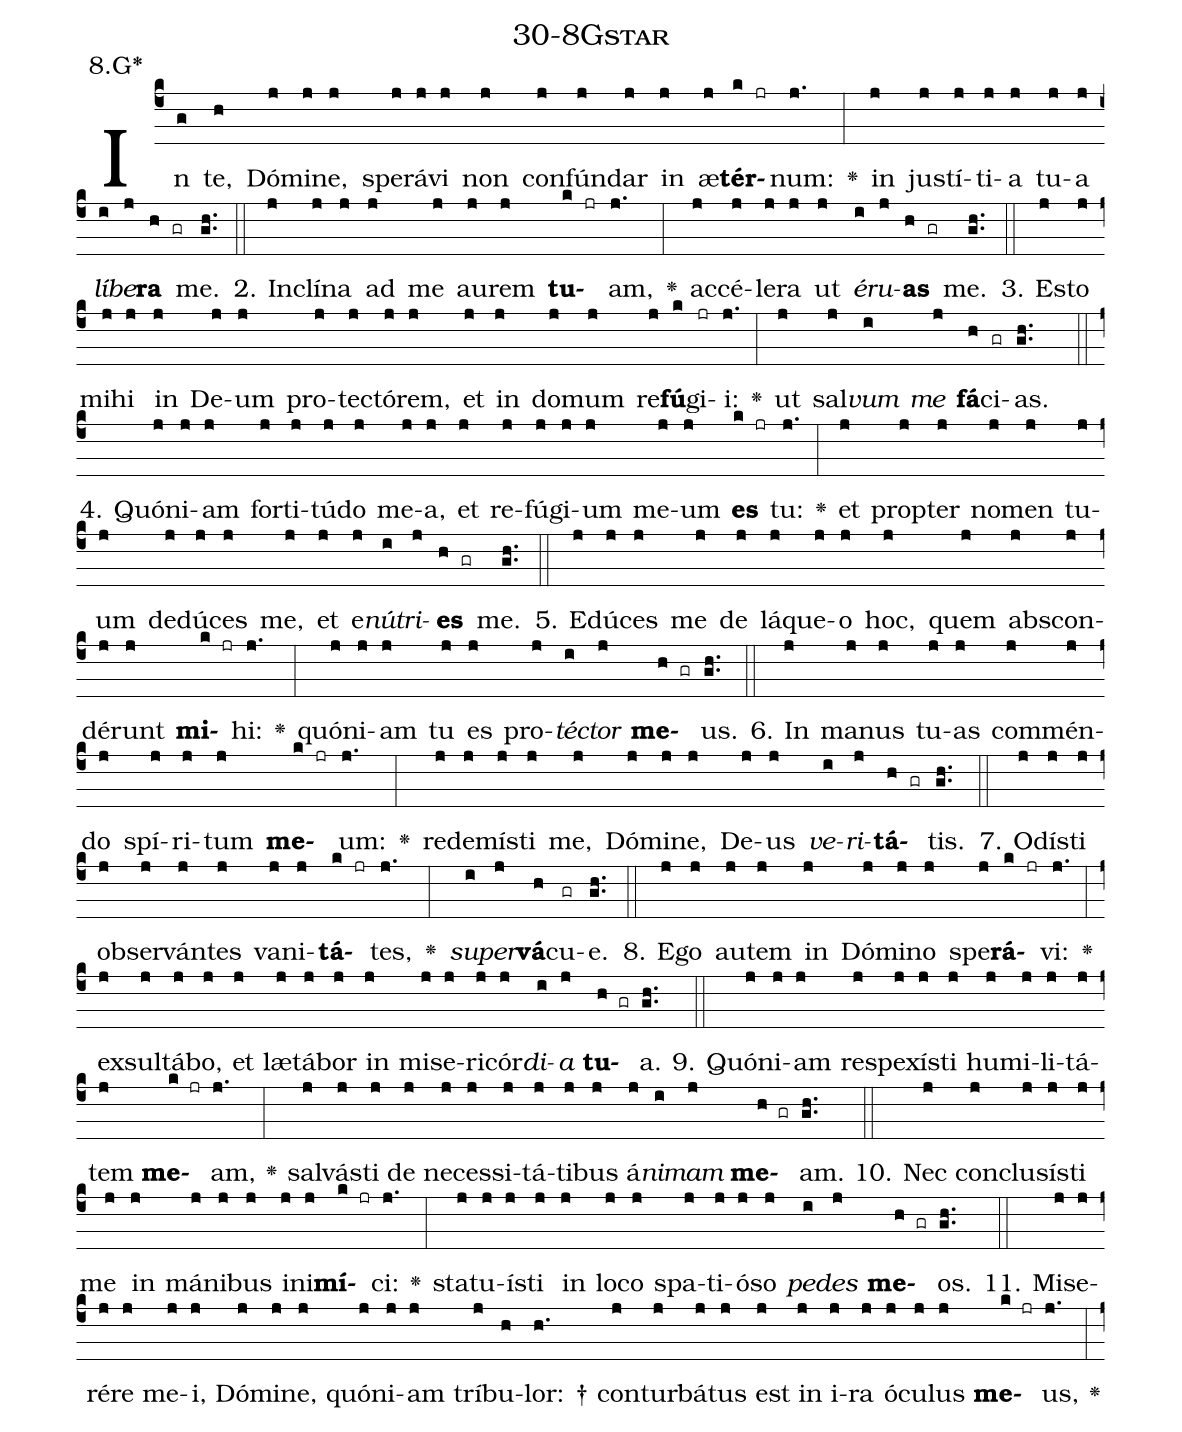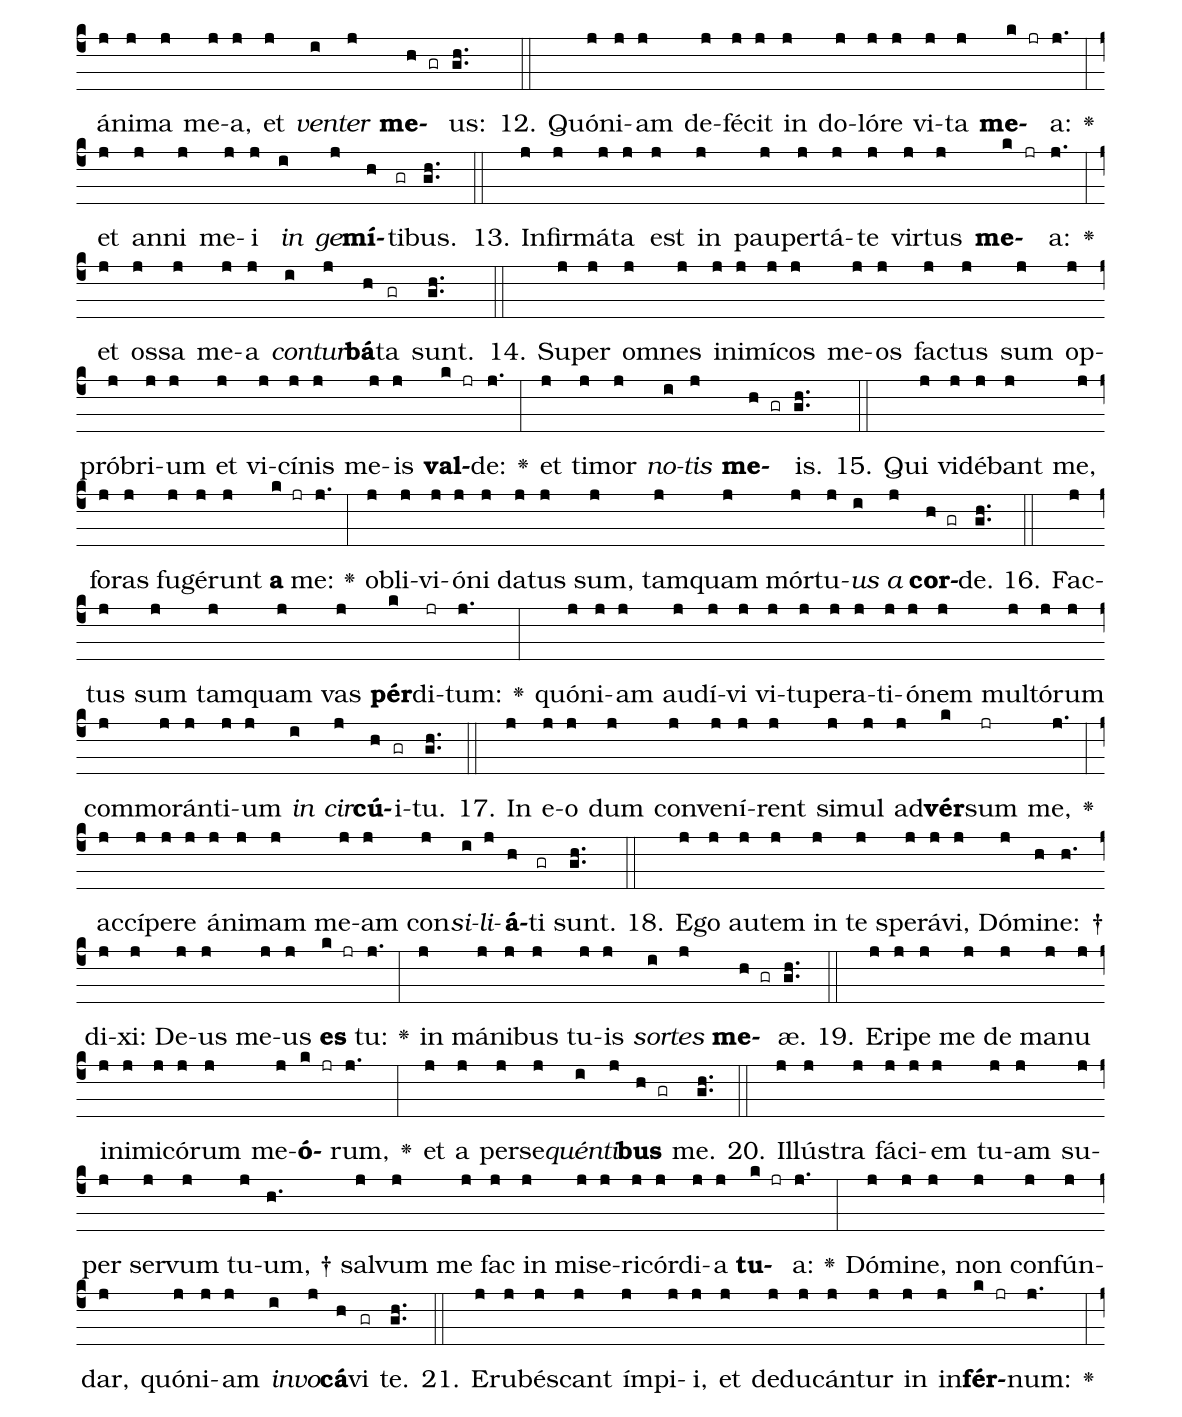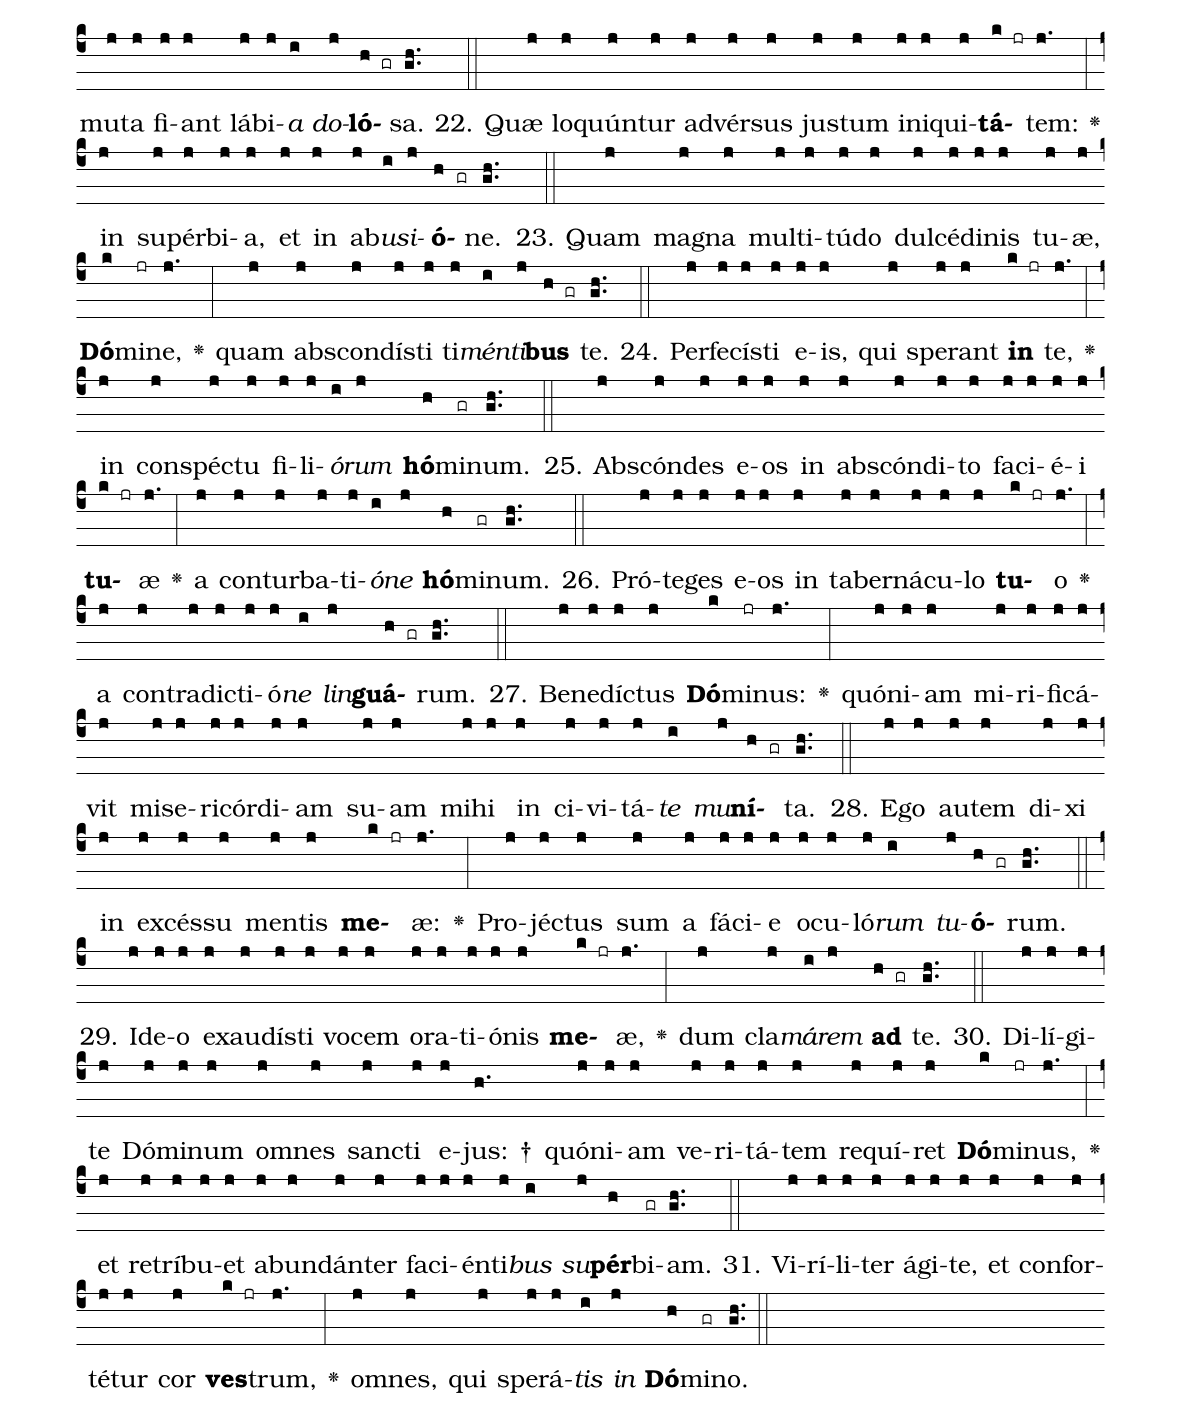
name: 30-8Gstar;
annotation: 8.G*;
%%
(c4)In(g) te,(h) Dó(j)mi(j)ne,(j) spe(j)rá(j)vi(j) non(j) con(j)fún(j)dar(j) in(j) æ(j)<b>tér</b>(k jr)num:(j.) <v>\greheightstar</v>(:) in(j) jus(j)tí(j)ti(j)a(j) tu(j)a(j) <i>lí</i>(i)<i>be</i>(j)<b>ra</b>(h gr) me.(gh..) (::)
2. In(j)clí(j)na(j) ad(j) me(j) au(j)rem(j) <b>tu</b>(k jr)am,(j.) <v>\greheightstar</v>(:) ac(j)cé(j)le(j)ra(j) ut(j) <i>é</i>(i)<i>ru</i>(j)<b>as</b>(h gr) me.(gh..) (::)
3. Es(j)to(j) mi(j)hi(j) in(j) De(j)um(j) pro(j)tec(j)tó(j)rem,(j) et(j) in(j) do(j)mum(j) re(j)<b>fú</b>(k)gi(jr)i:(j.) <v>\greheightstar</v>(:) ut(j) sal(j)<i>vum</i>(i) <i>me</i>(j) <b>fá</b>(h)ci(gr)as.(gh..) (::)
4. Quón(j)i(j)am(j) for(j)ti(j)tú(j)do(j) me(j)a,(j) et(j) re(j)fú(j)gi(j)um(j) me(j)um(j) <b>es</b>(k jr) tu:(j.) <v>\greheightstar</v>(:) et(j) prop(j)ter(j) no(j)men(j) tu(j)um(j) de(j)dú(j)ces(j) me,(j) et(j) e(j)<i>nú</i>(i)<i>tri</i>(j)<b>es</b>(h gr) me.(gh..) (::)
5. E(j)dú(j)ces(j) me(j) de(j) lá(j)que(j)o(j) hoc,(j) quem(j) abs(j)con(j)dé(j)runt(j) <b>mi</b>(k jr)hi:(j.) <v>\greheightstar</v>(:) quón(j)i(j)am(j) tu(j) es(j) pro(j)<i>téc</i>(i)<i>tor</i>(j) <b>me</b>(h gr)us.(gh..) (::)
6. In(j) ma(j)nus(j) tu(j)as(j) com(j)mén(j)do(j) spí(j)ri(j)tum(j) <b>me</b>(k jr)um:(j.) <v>\greheightstar</v>(:) red(j)e(j)mís(j)ti(j) me,(j) Dó(j)mi(j)ne,(j) De(j)us(j) <i>ve</i>(i)<i>ri</i>(j)<b>tá</b>(h gr)tis.(gh..) (::)
7. O(j)dís(j)ti(j) ob(j)ser(j)ván(j)tes(j) va(j)ni(j)<b>tá</b>(k jr)tes,(j.) <v>\greheightstar</v>(:) <i>su</i>(i)<i>per</i>(j)<b>vá</b>(h)cu(gr)e.(gh..) (::)
8. E(j)go(j) au(j)tem(j) in(j) Dó(j)mi(j)no(j) spe(j)<b>rá</b>(k jr)vi:(j.) <v>\greheightstar</v>(:) ex(j)sul(j)tá(j)bo,(j) et(j) læ(j)tá(j)bor(j) in(j) mi(j)se(j)ri(j)cór(j)<i>di</i>(i)<i>a</i>(j) <b>tu</b>(h gr)a.(gh..) (::)
9. Quón(j)i(j)am(j) re(j)spe(j)xís(j)ti(j) hu(j)mi(j)li(j)tá(j)tem(j) <b>me</b>(k jr)am,(j.) <v>\greheightstar</v>(:) sal(j)vás(j)ti(j) de(j) ne(j)ces(j)si(j)tá(j)ti(j)bus(j) á(j)<i>ni</i>(i)<i>mam</i>(j) <b>me</b>(h gr)am.(gh..) (::)
10. Nec(j) con(j)clu(j)sís(j)ti(j) me(j) in(j) má(j)ni(j)bus(j) in(j)i(j)<b>mí</b>(k jr)ci:(j.) <v>\greheightstar</v>(:) sta(j)tu(j)ís(j)ti(j) in(j) lo(j)co(j) spa(j)ti(j)ó(j)so(j) <i>pe</i>(i)<i>des</i>(j) <b>me</b>(h gr)os.(gh..) (::)
11. Mi(j)se(j)ré(j)re(j) me(j)i,(j) Dó(j)mi(j)ne,(j) quón(j)i(j)am(j) trí(j)bu(h)lor: †(h.) con(j)tur(j)bá(j)tus(j) est(j) in(j) i(j)ra(j) ó(j)cu(j)lus(j) <b>me</b>(k jr)us,(j.) <v>\greheightstar</v>(:) á(j)ni(j)ma(j) me(j)a,(j) et(j) <i>ven</i>(i)<i>ter</i>(j) <b>me</b>(h gr)us:(gh..) (::)
12. Quón(j)i(j)am(j) de(j)fé(j)cit(j) in(j) do(j)ló(j)re(j) vi(j)ta(j) <b>me</b>(k jr)a:(j.) <v>\greheightstar</v>(:) et(j) an(j)ni(j) me(j)i(j) <i>in</i>(i) <i>ge</i>(j)<b>mí</b>(h)ti(gr)bus.(gh..) (::)
13. In(j)fir(j)má(j)ta(j) est(j) in(j) pau(j)per(j)tá(j)te(j) vir(j)tus(j) <b>me</b>(k jr)a:(j.) <v>\greheightstar</v>(:) et(j) os(j)sa(j) me(j)a(j) <i>con</i>(i)<i>tur</i>(j)<b>bá</b>(h)ta(gr) sunt.(gh..) (::)
14. Su(j)per(j) om(j)nes(j) in(j)i(j)mí(j)cos(j) me(j)os(j) fac(j)tus(j) sum(j) op(j)pró(j)bri(j)um(j) et(j) vi(j)cí(j)nis(j) me(j)is(j) <b>val</b>(k jr)de:(j.) <v>\greheightstar</v>(:) et(j) ti(j)mor(j) <i>no</i>(i)<i>tis</i>(j) <b>me</b>(h gr)is.(gh..) (::)
15. Qui(j) vi(j)dé(j)bant(j) me,(j) fo(j)ras(j) fu(j)gé(j)runt(j) <b>a</b>(k jr) me:(j.) <v>\greheightstar</v>(:) ob(j)li(j)vi(j)ó(j)ni(j) da(j)tus(j) sum,(j) tam(j)quam(j) mór(j)tu(j)<i>us</i>(i) <i>a</i>(j) <b>cor</b>(h gr)de.(gh..) (::)
16. Fac(j)tus(j) sum(j) tam(j)quam(j) vas(j) <b>pér</b>(k)di(jr)tum:(j.) <v>\greheightstar</v>(:) quón(j)i(j)am(j) au(j)dí(j)vi(j) vi(j)tu(j)pe(j)ra(j)ti(j)ó(j)nem(j) mul(j)tó(j)rum(j) com(j)mo(j)rán(j)ti(j)um(j) <i>in</i>(i) <i>cir</i>(j)<b>cú</b>(h)i(gr)tu.(gh..) (::)
17. In(j) e(j)o(j) dum(j) con(j)ve(j)ní(j)rent(j) si(j)mul(j) ad(j)<b>vér</b>(k)sum(jr) me,(j.) <v>\greheightstar</v>(:) ac(j)cí(j)pe(j)re(j) á(j)ni(j)mam(j) me(j)am(j) con(j)<i>si</i>(i)<i>li</i>(j)<b>á</b>(h)ti(gr) sunt.(gh..) (::)
18. E(j)go(j) au(j)tem(j) in(j) te(j) spe(j)rá(j)vi,(j) Dó(j)mi(h)ne: †(h.) di(j)xi:(j) De(j)us(j) me(j)us(j) <b>es</b>(k jr) tu:(j.) <v>\greheightstar</v>(:) in(j) má(j)ni(j)bus(j) tu(j)is(j) <i>sor</i>(i)<i>tes</i>(j) <b>me</b>(h gr)æ.(gh..) (::)
19. E(j)ri(j)pe(j) me(j) de(j) ma(j)nu(j) in(j)i(j)mi(j)có(j)rum(j) me(j)<b>ó</b>(k jr)rum,(j.) <v>\greheightstar</v>(:) et(j) a(j) per(j)se(j)<i>quén</i>(i)<i>ti</i>(j)<b>bus</b>(h gr) me.(gh..) (::)
20. Il(j)lús(j)tra(j) fá(j)ci(j)em(j) tu(j)am(j) su(j)per(j) ser(j)vum(j) tu(j)um, †(h.) sal(j)vum(j) me(j) fac(j) in(j) mi(j)se(j)ri(j)cór(j)di(j)a(j) <b>tu</b>(k jr)a:(j.) <v>\greheightstar</v>(:) Dó(j)mi(j)ne,(j) non(j) con(j)fún(j)dar,(j) quón(j)i(j)am(j) <i>in</i>(i)<i>vo</i>(j)<b>cá</b>(h)vi(gr) te.(gh..) (::)
21. E(j)ru(j)bés(j)cant(j) ím(j)pi(j)i,(j) et(j) de(j)du(j)cán(j)tur(j) in(j) in(j)<b>fér</b>(k jr)num:(j.) <v>\greheightstar</v>(:) mu(j)ta(j) fi(j)ant(j) lá(j)bi(j)<i>a</i>(i) <i>do</i>(j)<b>ló</b>(h gr)sa.(gh..) (::)
22. Quæ(j) lo(j)quún(j)tur(j) ad(j)vér(j)sus(j) jus(j)tum(j) in(j)i(j)qui(j)<b>tá</b>(k jr)tem:(j.) <v>\greheightstar</v>(:) in(j) su(j)pér(j)bi(j)a,(j) et(j) in(j) ab(j)<i>u</i>(i)<i>si</i>(j)<b>ó</b>(h gr)ne.(gh..) (::)
23. Quam(j) ma(j)gna(j) mul(j)ti(j)tú(j)do(j) dul(j)cé(j)di(j)nis(j) tu(j)æ,(j) <b>Dó</b>(k)mi(jr)ne,(j.) <v>\greheightstar</v>(:) quam(j) abs(j)con(j)dís(j)ti(j) ti(j)<i>mén</i>(i)<i>ti</i>(j)<b>bus</b>(h gr) te.(gh..) (::)
24. Per(j)fe(j)cís(j)ti(j) e(j)is,(j) qui(j) spe(j)rant(j) <b>in</b>(k jr) te,(j.) <v>\greheightstar</v>(:) in(j) con(j)spéc(j)tu(j) fi(j)li(j)<i>ó</i>(i)<i>rum</i>(j) <b>hó</b>(h)mi(gr)num.(gh..) (::)
25. Abs(j)cón(j)des(j) e(j)os(j) in(j) abs(j)cón(j)di(j)to(j) fa(j)ci(j)é(j)i(j) <b>tu</b>(k jr)æ(j.) <v>\greheightstar</v>(:) a(j) con(j)tur(j)ba(j)ti(j)<i>ó</i>(i)<i>ne</i>(j) <b>hó</b>(h)mi(gr)num.(gh..) (::)
26. Pró(j)te(j)ges(j) e(j)os(j) in(j) ta(j)ber(j)ná(j)cu(j)lo(j) <b>tu</b>(k jr)o(j.) <v>\greheightstar</v>(:) a(j) con(j)tra(j)dic(j)ti(j)ó(j)<i>ne</i>(i) <i>lin</i>(j)<b>guá</b>(h gr)rum.(gh..) (::)
27. Be(j)ne(j)díc(j)tus(j) <b>Dó</b>(k)mi(jr)nus:(j.) <v>\greheightstar</v>(:) quón(j)i(j)am(j) mi(j)ri(j)fi(j)cá(j)vit(j) mi(j)se(j)ri(j)cór(j)di(j)am(j) su(j)am(j) mi(j)hi(j) in(j) ci(j)vi(j)tá(j)<i>te</i>(i) <i>mu</i>(j)<b>ní</b>(h gr)ta.(gh..) (::)
28. E(j)go(j) au(j)tem(j) di(j)xi(j) in(j) ex(j)cés(j)su(j) men(j)tis(j) <b>me</b>(k jr)æ:(j.) <v>\greheightstar</v>(:) Pro(j)jéc(j)tus(j) sum(j) a(j) fá(j)ci(j)e(j) o(j)cu(j)ló(j)<i>rum</i>(i) <i>tu</i>(j)<b>ó</b>(h gr)rum.(gh..) (::)
29. Id(j)e(j)o(j) ex(j)au(j)dís(j)ti(j) vo(j)cem(j) o(j)ra(j)ti(j)ó(j)nis(j) <b>me</b>(k jr)æ,(j.) <v>\greheightstar</v>(:) dum(j) cla(j)<i>má</i>(i)<i>rem</i>(j) <b>ad</b>(h gr) te.(gh..) (::)
30. Di(j)lí(j)gi(j)te(j) Dó(j)mi(j)num(j) om(j)nes(j) sanc(j)ti(j) e(j)jus: †(h.) quón(j)i(j)am(j) ve(j)ri(j)tá(j)tem(j) re(j)quí(j)ret(j) <b>Dó</b>(k)mi(jr)nus,(j.) <v>\greheightstar</v>(:) et(j) re(j)trí(j)bu(j)et(j) ab(j)un(j)dán(j)ter(j) fa(j)ci(j)én(j)ti(j)<i>bus</i>(i) <i>su</i>(j)<b>pér</b>(h)bi(gr)am.(gh..) (::)
31. Vi(j)rí(j)li(j)ter(j) á(j)gi(j)te,(j) et(j) con(j)for(j)té(j)tur(j) cor(j) <b>ves</b>(k jr)trum,(j.) <v>\greheightstar</v>(:) om(j)nes,(j) qui(j) spe(j)rá(j)<i>tis</i>(i) <i>in</i>(j) <b>Dó</b>(h)mi(gr)no.(gh..) (::)
